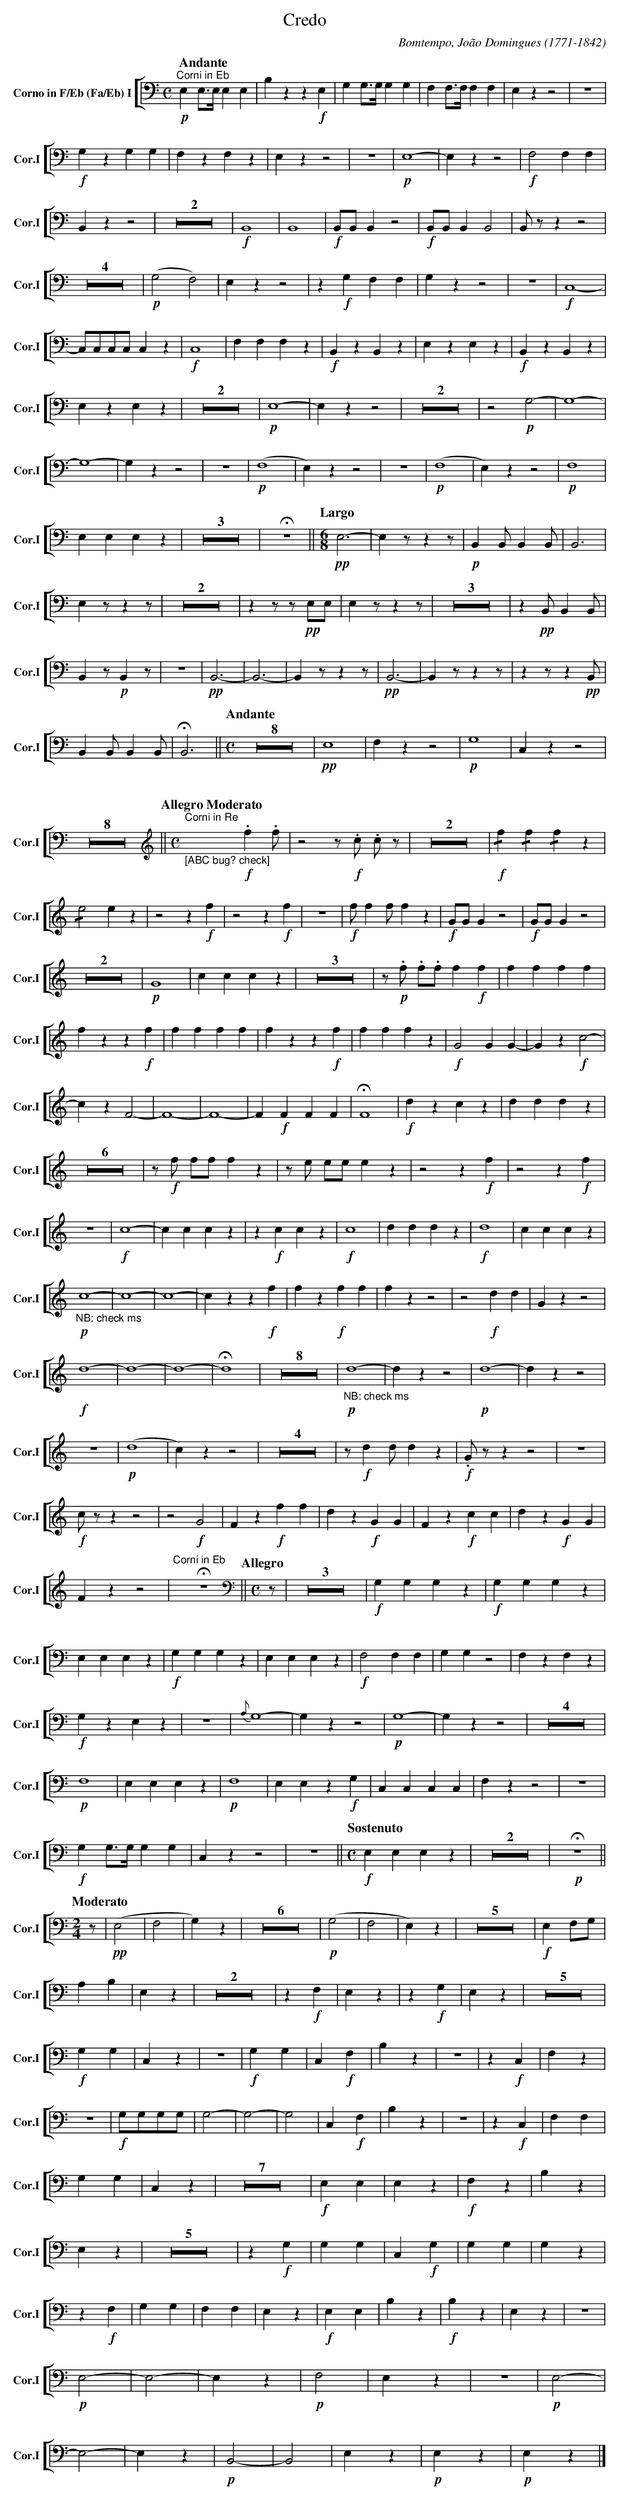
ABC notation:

X:1
T:Credo
C:Bomtempo, Jo\~ao Domingues (1771-1842)
M:C
L:1/4
K:Eb
V: 10 clef=treble name="Corno in F/Eb (Fa/Eb) I" sname="Cor.I"
%%staves [( 10 )]
[Q:"Andante"] !p![K:C][K:clef=bass] "^Corni in Eb" E, E,/2>E,/2 E, E, | \
   B,zz !f!E, | G, G,/2>G,/2 G,G, | F, F,/2>F,/2 F,F, | E,zz2 | Z | \
   !f!G,zG,G, | F,zF,z | \
   E,zz2 | Z | !p!E,4- | E, zz2 | !f!F,2F,F, | B,,zz2| Z2 | !f!B,,4 | B,,4 | !f!B,,/2B,,/2B,,z2 | !f!B,,/2B,,/2B,,B,,2| B,,/2z/2zz2| Z4 | \
   !p! (G,2F,2)|E,zz2 | z!f!G,F,F, | G,zz2 | Z | !f!C,4- | C,/2C,/2C,/2C,/2 C, z | !f!C,4 | F,F,F,z | !f!B,,zB,,z | E,zE,z | !f!B,,zB,,z | E,zE,z | \
   Z2 | !p!E,4- | E,zz2 | Z2 | z2 !p!G,2- | G,4- | G,4- | G,zz2 | Z | !p!(F,4 | E,)zz2 | Z | \
   !p! (F,4 | E,)zz2 | !p!F,4 | E,E,E,z | Z3 | !fermata!Z || [Q:"Largo"][M:6/8] !pp!E,3- | E,z/2zz/2 | \
   !p!B,,B,,/2B,,B,,/2 | B,,3 | E,z/2zz/2 | Z2 |  zz/z/!pp! E,/E,/ | E,z/zz/ | Z3 | z!pp!B,,/B,,B,,/ | B,, z/!p!B,, z/ | Z | \
   !pp!B,,3- | B,,3- | B,, z/zz/ | !pp! B,,3- | B,, z/zz/ | zz/z !pp!B,,/ | B,,B,,/B,,B,,/ | !fermata! B,,3 || \
[Q:"Andante"][M:C] Z8 | !pp!E,4 | F,zz2 | !p! G,4 | C,zz2 | Z8 || \
[Q:"Allegro Moderato"][K:treble][M:C] "^Corni in Re" "_[ABC bug? check]"x2 x/ !f! .f .f/ | z2z/!f!.c/ .c/z/ | Z2 | \
   !f!!/!f!/!f!/!fz | !/!e2ez | z2z!f!f |  z2z!f!f | Z | !f! f/ff/fz |  !f!G/G/Gz2 | !f!G/G/Gz2 | Z2 | !p!G4 |  cccz | Z3 | \
   z/!p! .f/ .f/.f/ f!f!f | ffff | fzz!f!f | ffff | fzz!f!f | fffz | !f!G2GG- | Gz!f!c2 - | cz F2- | F4- | F4- | F!f!FFF | \
   !fermata!F4 | !f!dzcz | dddz | Z6 | z/!f!f/ f/f/ fz | z/e/ e/e/ ez | z2z!f!f | z2z!f!f | Z | \
   !f!c4- | cccz | z!f!ccz |!f!c4 | dddz | !f! d4 | cccz | "_NB: check ms" !p!c4-|c4-|c4-|czz!f!f | \
   fz!f!ff | fzz2 | z2!f!dd|Gzz2 |!f!d4-|d4-|d4-|!fermata!d4|Z8|"_NB: check ms" !p!d4-|dzz2| !p!d4-|dzz2| Z | \
   !p!(d4|c)zz2| Z4 | z/!f!dd/dz | !f!.G/z/zz2 | Z | !f!c/z/zz2 | z2 !f!G2 | \
    Fz!f!ff|dz!f!GG | Fz!f!cc| dz!f!GG | Fzz2 | \
"^Corni in Eb"  !fermata!Z || [Q:"Allegro"][K:bass][M:C] z/ | Z3 | !f!G,G,G,z | \
   !f!G,G,G,z | E,E,E,z | !f!G,G,G,z | E,E,E,z | !f!F,2F,F,| G,G,z2 | F,zF,z | !f!G,zE,z | Z | {A,}G,4- | G,zz2 | \
   !p!G,4- | G,zz2 | Z4 | !p!F,4 | E,E,E,z | !p!F,4 | E,E,z !f!G, | C,C,C,C, | F,zz2 | Z | \
   !f!G,G,/>G,/G,G, | C,zz2 | Z || \
[Q:"Sostenuto"][M:C] !f!E,E,E,z | Z2 |  !p!!fermata!Z || \
[Q:"Moderato"][M:2/4] z/ | !pp! (E,2|F,2|G,)z | Z6 | !p! (G,2|F,2|E,)z | Z5 | \
   !f!E,F,/G,/|A,B,|E,z| Z2 | z!f!F,|E,z | z!f!G,|E,z | Z5 | !f!G,G,|C,z|Z| !f!G,G,|C,!f!F,|B,z|Z|z!f!C,| F,z|Z|\
   !f!G,/G,/G,/G,/ | G,2-|G,2-|G,2|C,!f!F,| B,z|Z|z!f!C,|F,F,|G,G,|C,z|Z7|!f!E,E,|E,z|!f!F,z|B,z|E,z|Z5|\
   z!f!G,|G,G,|C,!f!G,|G,G,|G,z|z!f!F,|G,G,|F,F,|E,z|!f!E,E,|B,z|!f!B,z|E,z|Z|!p!E,2-|E,2-|E,z|!p!F,2|E,z|\
   Z|!p!E,2-|E,2-|E,z|!p!B,,2-|B,,2|E,z|!p!E,z|!p!E,z|]
